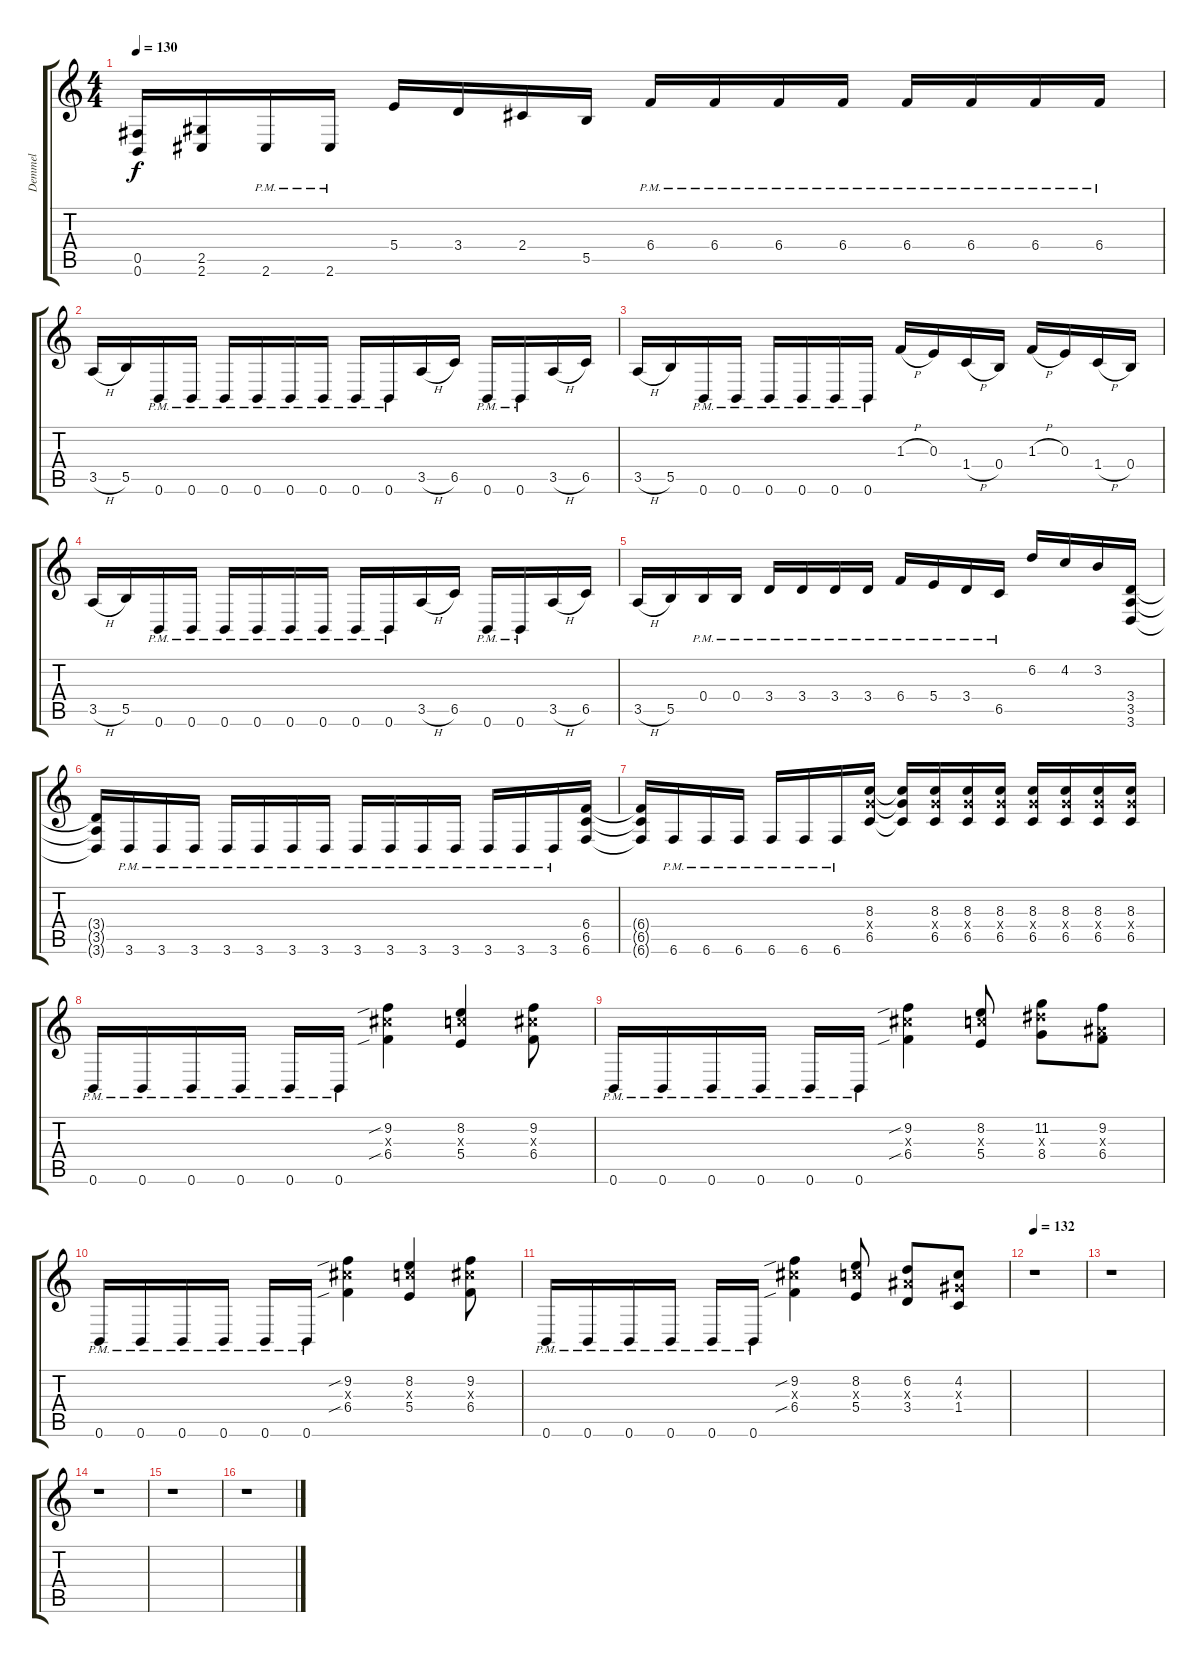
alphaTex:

\track ("Demmel" "Demmel") {instrument distortionguitar}
\staff {score tabs}
\tuning (Db4 Ab3 E3 B2 Gb2 B1) {hide}
\ts (4 4)
\tempo 130
\clef g2
\ks c
(0.5 0.6).16{dy f} (2.5 2.6).16 2.6{pm}.16 2.6{pm}.16 5.4.16 3.4.16 2.4.16 5.5.16 6.4{pm}.16 6.4{pm}.16 6.4{pm}.16 6.4{pm}.16 6.4{pm}.16 6.4{pm}.16 6.4{pm}.16 6.4{pm}.16 |
3.5{h}.16 5.5.16 0.6{pm}.16 0.6{pm}.16 0.6{pm}.16 0.6{pm}.16 0.6{pm}.16 0.6{pm}.16 0.6{pm}.16 0.6{pm}.16 3.5{h}.16 6.5.16 0.6{pm}.16 0.6{pm}.16 3.5{h}.16 6.5.16 |
3.5{h}.16 5.5.16 0.6{pm}.16 0.6{pm}.16 0.6{pm}.16 0.6{pm}.16 0.6{pm}.16 0.6{pm}.16 1.3{h}.16 0.3.16 1.4{h}.16 0.4.16 1.3{h}.16 0.3.16 1.4{h}.16 0.4.16 |
3.5{h}.16 5.5.16 0.6{pm}.16 0.6{pm}.16 0.6{pm}.16 0.6{pm}.16 0.6{pm}.16 0.6{pm}.16 0.6{pm}.16 0.6{pm}.16 3.5{h}.16 6.5.16 0.6{pm}.16 0.6{pm}.16 3.5{h}.16 6.5.16 |
3.5{h}.16 5.5.16 0.4{pm}.16 0.4{pm}.16 3.4{pm}.16 3.4{pm}.16 3.4{pm}.16 3.4{pm}.16 6.4{pm}.16 5.4{pm}.16 3.4{pm}.16 6.5{pm}.16 6.2.16 4.2.16 3.2.16 (3.4 3.5 3.6).16 |
(3.4{t} 3.5{t} 3.6{t}).16 3.6{pm}.16 3.6{pm}.16 3.6{pm}.16 3.6{pm}.16 3.6{pm}.16 3.6{pm}.16 3.6{pm}.16 3.6{pm}.16 3.6{pm}.16 3.6{pm}.16 3.6{pm}.16 3.6{pm}.16 3.6{pm}.16 3.6{pm}.16 (6.4 6.5 6.6).16 |
(6.4{t} 6.5{t} 6.6{t}).16 6.6{pm}.16 6.6{pm}.16 6.6{pm}.16 6.6{pm}.16 6.6{pm}.16 6.6{pm}.16 (8.3 8.4{x} 6.5).16 (8.3{t} 8.4{t} 6.5{t}).16 (8.3 8.4{x} 6.5).16 (8.3 8.4{x} 6.5).16 (8.3 8.4{x} 6.5).16 (8.3 8.4{x} 6.5).16 (8.3 8.4{x} 6.5).16 (8.3 8.4{x} 6.5).16 (8.3 8.4{x} 6.5).16 |
0.6{pm}.16 0.6{pm}.16 0.6{pm}.16 0.6{pm}.16 0.6{pm}.16 0.6{pm}.16 (9.2{sib} 9.3{x} 6.4{sib}).4 (8.2 8.3{x} 5.4).4 (9.2 9.3{x} 6.4).8 |
0.6{pm}.16 0.6{pm}.16 0.6{pm}.16 0.6{pm}.16 0.6{pm}.16 0.6{pm}.16 (9.2{sib} 9.3{x} 6.4{sib}).4 (8.2 8.3{x} 5.4).8 (11.2 11.3{x} 8.4).8 (9.2 6.3{x} 6.4).8 |
0.6{pm}.16 0.6{pm}.16 0.6{pm}.16 0.6{pm}.16 0.6{pm}.16 0.6{pm}.16 (9.2{sib} 9.3{x} 6.4{sib}).4 (8.2 8.3{x} 5.4).4 (9.2 9.3{x} 6.4).8 |
0.6{pm}.16 0.6{pm}.16 0.6{pm}.16 0.6{pm}.16 0.6{pm}.16 0.6{pm}.16 (9.2{sib} 9.3{x} 6.4{sib}).4 (8.2 8.3{x} 5.4).8 (6.2 6.3{x} 3.4).8 (4.2 4.3{x} 1.4).8 |
\tempo 132
r.1 |
r.1 |
r.1 |
r.1 |
r.1
